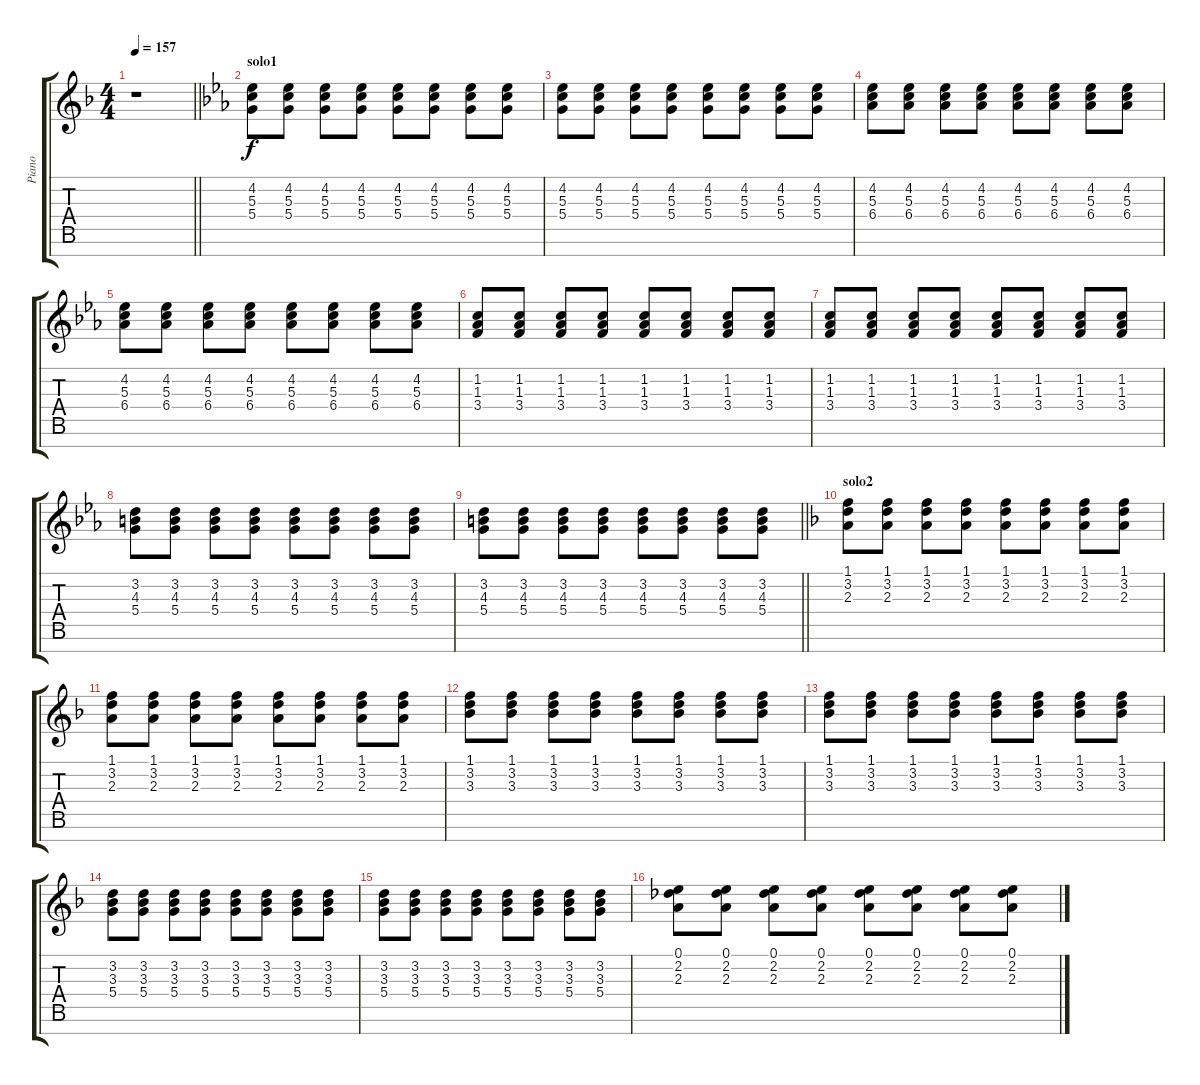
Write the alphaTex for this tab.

\track ("Piano" "Piano") {instrument brightacousticpiano}
\staff {score tabs}
\tuning (E5 B4 G4 D4 A3 E3 B2) {hide}
\ts (4 4)
\tempo 157
\clef g2
\barLineRight lightlight
\ks f
r.1{dy f} |
\section ("" "solo1")
\ks eb
(4.2 5.3 5.4).8 (4.2 5.3 5.4).8 (4.2 5.3 5.4).8 (4.2 5.3 5.4).8 (4.2 5.3 5.4).8 (4.2 5.3 5.4).8 (4.2 5.3 5.4).8 (4.2 5.3 5.4).8 |
(4.2 5.3 5.4).8 (4.2 5.3 5.4).8 (4.2 5.3 5.4).8 (4.2 5.3 5.4).8 (4.2 5.3 5.4).8 (4.2 5.3 5.4).8 (4.2 5.3 5.4).8 (4.2 5.3 5.4).8 |
(4.2 5.3 6.4).8 (4.2 5.3 6.4).8 (4.2 5.3 6.4).8 (4.2 5.3 6.4).8 (4.2 5.3 6.4).8 (4.2 5.3 6.4).8 (4.2 5.3 6.4).8 (4.2 5.3 6.4).8 |
(4.2 5.3 6.4).8 (4.2 5.3 6.4).8 (4.2 5.3 6.4).8 (4.2 5.3 6.4).8 (4.2 5.3 6.4).8 (4.2 5.3 6.4).8 (4.2 5.3 6.4).8 (4.2 5.3 6.4).8 |
(1.2 1.3 3.4).8 (1.2 1.3 3.4).8 (1.2 1.3 3.4).8 (1.2 1.3 3.4).8 (1.2 1.3 3.4).8 (1.2 1.3 3.4).8 (1.2 1.3 3.4).8 (1.2 1.3 3.4).8 |
(1.2 1.3 3.4).8 (1.2 1.3 3.4).8 (1.2 1.3 3.4).8 (1.2 1.3 3.4).8 (1.2 1.3 3.4).8 (1.2 1.3 3.4).8 (1.2 1.3 3.4).8 (1.2 1.3 3.4).8 |
(3.2 4.3 5.4).8 (3.2 4.3 5.4).8 (3.2 4.3 5.4).8 (3.2 4.3 5.4).8 (3.2 4.3 5.4).8 (3.2 4.3 5.4).8 (3.2 4.3 5.4).8 (3.2 4.3 5.4).8 |
\barLineRight lightlight
(3.2 4.3 5.4).8 (3.2 4.3 5.4).8 (3.2 4.3 5.4).8 (3.2 4.3 5.4).8 (3.2 4.3 5.4).8 (3.2 4.3 5.4).8 (3.2 4.3 5.4).8 (3.2 4.3 5.4).8 |
\section ("" "solo2")
\ks f
(1.1 3.2 2.3).8 (1.1 3.2 2.3).8 (1.1 3.2 2.3).8 (1.1 3.2 2.3).8 (1.1 3.2 2.3).8 (1.1 3.2 2.3).8 (1.1 3.2 2.3).8 (1.1 3.2 2.3).8 |
(1.1 3.2 2.3).8 (1.1 3.2 2.3).8 (1.1 3.2 2.3).8 (1.1 3.2 2.3).8 (1.1 3.2 2.3).8 (1.1 3.2 2.3).8 (1.1 3.2 2.3).8 (1.1 3.2 2.3).8 |
(1.1 3.2 3.3).8 (1.1 3.2 3.3).8 (1.1 3.2 3.3).8 (1.1 3.2 3.3).8 (1.1 3.2 3.3).8 (1.1 3.2 3.3).8 (1.1 3.2 3.3).8 (1.1 3.2 3.3).8 |
(1.1 3.2 3.3).8 (1.1 3.2 3.3).8 (1.1 3.2 3.3).8 (1.1 3.2 3.3).8 (1.1 3.2 3.3).8 (1.1 3.2 3.3).8 (1.1 3.2 3.3).8 (1.1 3.2 3.3).8 |
(3.2 3.3 5.4).8 (3.2 3.3 5.4).8 (3.2 3.3 5.4).8 (3.2 3.3 5.4).8 (3.2 3.3 5.4).8 (3.2 3.3 5.4).8 (3.2 3.3 5.4).8 (3.2 3.3 5.4).8 |
(3.2 3.3 5.4).8 (3.2 3.3 5.4).8 (3.2 3.3 5.4).8 (3.2 3.3 5.4).8 (3.2 3.3 5.4).8 (3.2 3.3 5.4).8 (3.2 3.3 5.4).8 (3.2 3.3 5.4).8 |
(0.1 2.2 2.3).8 (0.1 2.2 2.3).8 (0.1 2.2 2.3).8 (0.1 2.2 2.3).8 (0.1 2.2 2.3).8 (0.1 2.2 2.3).8 (0.1 2.2 2.3).8 (0.1 2.2 2.3).8
